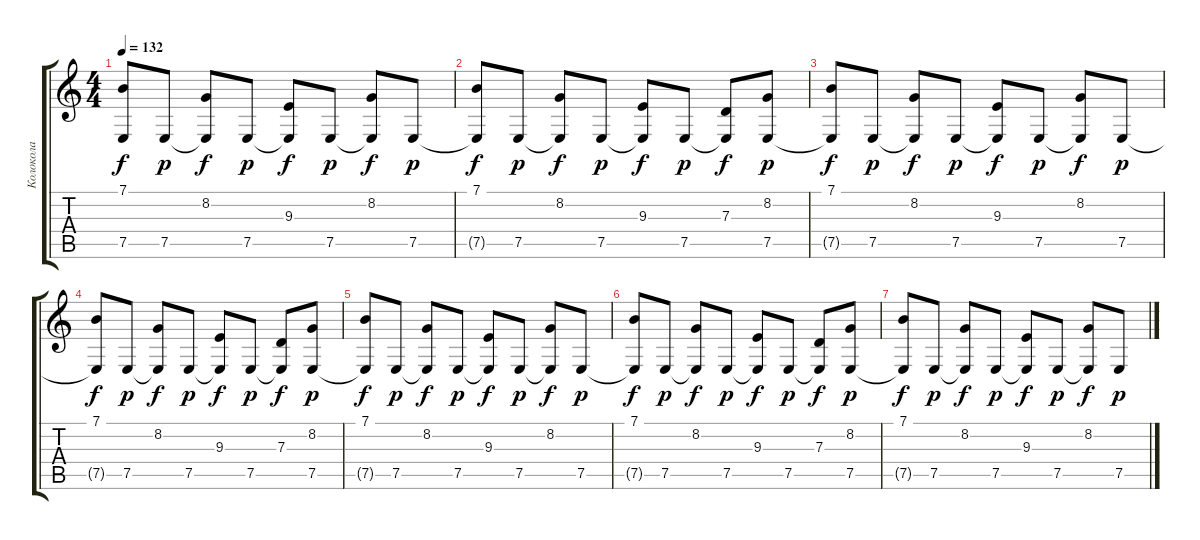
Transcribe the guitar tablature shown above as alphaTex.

\track ("Колокола" "Колокола") {instrument tubularbells}
\staff {score tabs}
\tuning (E4 B3 G3 D3 A2 E2) {hide}
\ts (4 4)
\tempo 132
\clef g2
\ks c
(7.1 7.5{t}).8{dy f} 7.5.8{dy p} (8.2 7.5{t}).8{dy f} 7.5.8{dy p} (9.3 7.5{t}).8{dy f} 7.5.8{dy p} (8.2 7.5{t}).8{dy f} 7.5.8{dy p} |
(7.1 7.5{t}).8{dy f} 7.5.8{dy p} (8.2 7.5{t}).8{dy f} 7.5.8{dy p} (9.3 7.5{t}).8{dy f} 7.5.8{dy p} (7.3 7.5{t}).8{dy f} (8.2 7.5).8{dy p} |
(7.1 7.5{t}).8{dy f} 7.5.8{dy p} (8.2 7.5{t}).8{dy f} 7.5.8{dy p} (9.3 7.5{t}).8{dy f} 7.5.8{dy p} (8.2 7.5{t}).8{dy f} 7.5.8{dy p} |
(7.1 7.5{t}).8{dy f} 7.5.8{dy p} (8.2 7.5{t}).8{dy f} 7.5.8{dy p} (9.3 7.5{t}).8{dy f} 7.5.8{dy p} (7.3 7.5{t}).8{dy f} (8.2 7.5).8{dy p} |
(7.1 7.5{t}).8{dy f volume 0} 7.5.8{dy p} (8.2 7.5{t}).8{dy f} 7.5.8{dy p} (9.3 7.5{t}).8{dy f} 7.5.8{dy p} (8.2 7.5{t}).8{dy f} 7.5.8{dy p} |
(7.1 7.5{t}).8{dy f} 7.5.8{dy p} (8.2 7.5{t}).8{dy f} 7.5.8{dy p} (9.3 7.5{t}).8{dy f} 7.5.8{dy p} (7.3 7.5{t}).8{dy f} (8.2 7.5).8{dy p} |
(7.1 7.5{t}).8{dy f} 7.5.8{dy p} (8.2 7.5{t}).8{dy f} 7.5.8{dy p} (9.3 7.5{t}).8{dy f} 7.5.8{dy p} (8.2 7.5{t}).8{dy f} 7.5.8{dy p}
